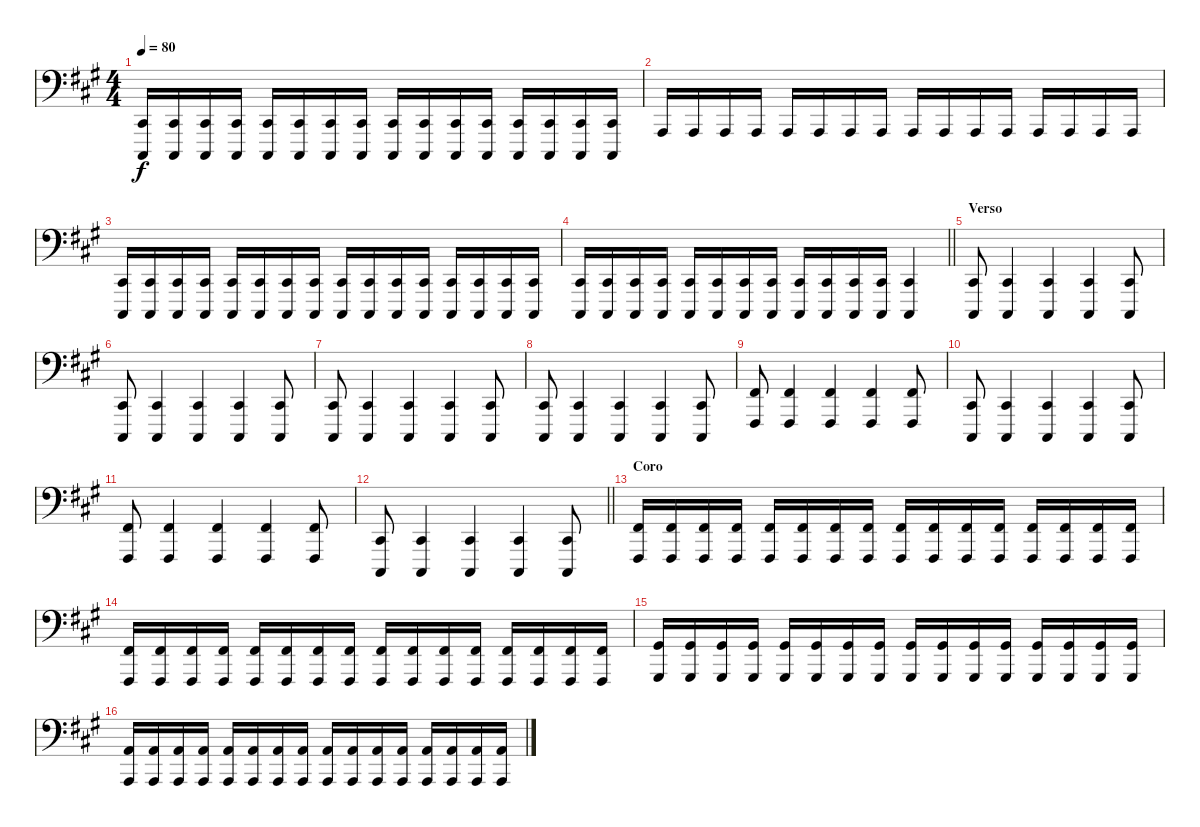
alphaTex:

\track "" {instrument acousticgrandpiano}
\staff {score}
\tuning (E2 B1 G1 D1 A0 E0 C0) {hide}
\ts (4 4)
\tempo 80
\clef f4
\ks f#minor
(4.5 1.7).16{ot 8vb dy f} (4.5 1.7).16{ot 8vb} (4.5 1.7).16{ot 8vb} (4.5 1.7).16{ot 8vb} (4.5 1.7).16{ot 8vb} (4.5 1.7).16{ot 8vb} (4.5 1.7).16{ot 8vb} (4.5 1.7).16{ot 8vb} (4.5 1.7).16{ot 8vb} (4.5 1.7).16{ot 8vb} (4.5 1.7).16{ot 8vb} (4.5 1.7).16{ot 8vb} (4.5 1.7).16{ot 8vb} (4.5 1.7).16{ot 8vb} (4.5 1.7).16{ot 8vb} (4.5 1.7).16{ot 8vb} |
0.5.16{ot 8vb} 0.5.16{ot 8vb} 0.5.16{ot 8vb} 0.5.16{ot 8vb} 0.5.16{ot 8vb} 0.5.16{ot 8vb} 0.5.16{ot 8vb} 0.5.16{ot 8vb} 0.5.16{ot 8vb} 0.5.16{ot 8vb} 0.5.16{ot 8vb} 0.5.16{ot 8vb} 0.5.16{ot 8vb} 0.5.16{ot 8vb} 0.5.16{ot 8vb} 0.5.16{ot 8vb} |
(4.5 1.7).16{ot 8vb} (4.5 1.7).16{ot 8vb} (4.5 1.7).16{ot 8vb} (4.5 1.7).16{ot 8vb} (4.5 1.7).16{ot 8vb} (4.5 1.7).16{ot 8vb} (4.5 1.7).16{ot 8vb} (4.5 1.7).16{ot 8vb} (4.5 1.7).16{ot 8vb} (4.5 1.7).16{ot 8vb} (4.5 1.7).16{ot 8vb} (4.5 1.7).16{ot 8vb} (4.5 1.7).16{ot 8vb} (4.5 1.7).16{ot 8vb} (4.5 1.7).16{ot 8vb} (4.5 1.7).16{ot 8vb} |
\barLineRight lightlight
(4.5 1.7).16{ot 8vb} (4.5 1.7).16{ot 8vb} (4.5 1.7).16{ot 8vb} (4.5 1.7).16{ot 8vb} (4.5 1.7).16{ot 8vb} (4.5 1.7).16{ot 8vb} (4.5 1.7).16{ot 8vb} (4.5 1.7).16{ot 8vb} (4.5 1.7).16{ot 8vb} (4.5 1.7).16{ot 8vb} (4.5 1.7).16{ot 8vb} (4.5 1.7).16{ot 8vb} (4.5 1.7).4{ot 8vb} |
\section ("" "Verso")
(4.5 1.7).8{ot 8vb} (4.5 1.7).4{ot 8vb} (4.5 1.7).4{ot 8vb} (4.5 1.7).4{ot 8vb} (4.5 1.7).8{ot 8vb} |
(4.5 1.7).8{ot 8vb} (4.5 1.7).4{ot 8vb} (4.5 1.7).4{ot 8vb} (4.5 1.7).4{ot 8vb} (4.5 1.7).8{ot 8vb} |
(4.5 1.7).8{ot 8vb} (4.5 1.7).4{ot 8vb} (4.5 1.7).4{ot 8vb} (4.5 1.7).4{ot 8vb} (4.5 1.7).8{ot 8vb} |
(4.5 1.7).8{ot 8vb} (4.5 1.7).4{ot 8vb} (4.5 1.7).4{ot 8vb} (4.5 1.7).4{ot 8vb} (4.5 1.7).8{ot 8vb} |
(4.4 2.6).8{ot 8vb} (4.4 2.6).4{ot 8vb} (4.4 2.6).4{ot 8vb} (4.4 2.6).4{ot 8vb} (4.4 2.6).8{ot 8vb} |
(4.5 1.7).8{ot 8vb} (4.5 1.7).4{ot 8vb} (4.5 1.7).4{ot 8vb} (4.5 1.7).4{ot 8vb} (4.5 1.7).8{ot 8vb} |
(4.4 2.6).8{ot 8vb} (4.4 2.6).4{ot 8vb} (4.4 2.6).4{ot 8vb} (4.4 2.6).4{ot 8vb} (4.4 2.6).8{ot 8vb} |
\barLineRight lightlight
(4.5 1.7).8{ot 8vb} (4.5 1.7).4{ot 8vb} (4.5 1.7).4{ot 8vb} (4.5 1.7).4{ot 8vb} (4.5 1.7).8{ot 8vb} |
\section ("" "Coro")
(4.4 2.6).16{ot 8vb} (4.4 2.6).16{ot 8vb} (4.4 2.6).16{ot 8vb} (4.4 2.6).16{ot 8vb} (4.4 2.6).16{ot 8vb} (4.4 2.6).16{ot 8vb} (4.4 2.6).16{ot 8vb} (4.4 2.6).16{ot 8vb} (4.4 2.6).16{ot 8vb} (4.4 2.6).16{ot 8vb} (4.4 2.6).16{ot 8vb} (4.4 2.6).16{ot 8vb} (4.4 2.6).16{ot 8vb} (4.4 2.6).16{ot 8vb} (4.4 2.6).16{ot 8vb} (4.4 2.6).16{ot 8vb} |
(4.4 2.6).16{ot 8vb} (4.4 2.6).16{ot 8vb} (4.4 2.6).16{ot 8vb} (4.4 2.6).16{ot 8vb} (4.4 2.6).16{ot 8vb} (4.4 2.6).16{ot 8vb} (4.4 2.6).16{ot 8vb} (4.4 2.6).16{ot 8vb} (4.4 2.6).16{ot 8vb} (4.4 2.6).16{ot 8vb} (4.4 2.6).16{ot 8vb} (4.4 2.6).16{ot 8vb} (4.4 2.6).16{ot 8vb} (4.4 2.6).16{ot 8vb} (4.4 2.6).16{ot 8vb} (4.4 2.6).16{ot 8vb} |
(6.4 4.6).16{ot 8vb} (6.4 4.6).16{ot 8vb} (6.4 4.6).16{ot 8vb} (6.4 4.6).16{ot 8vb} (6.4 4.6).16{ot 8vb} (6.4 4.6).16{ot 8vb} (6.4 4.6).16{ot 8vb} (6.4 4.6).16{ot 8vb} (6.4 4.6).16{ot 8vb} (6.4 4.6).16{ot 8vb} (6.4 4.6).16{ot 8vb} (6.4 4.6).16{ot 8vb} (6.4 4.6).16{ot 8vb} (6.4 4.6).16{ot 8vb} (6.4 4.6).16{ot 8vb} (6.4 4.6).16{ot 8vb} |
(2.3 0.5).16{ot 8vb} (2.3 0.5).16{ot 8vb} (2.3 0.5).16{ot 8vb} (2.3 0.5).16{ot 8vb} (2.3 0.5).16{ot 8vb} (2.3 0.5).16{ot 8vb} (2.3 0.5).16{ot 8vb} (2.3 0.5).16{ot 8vb} (2.3 0.5).16{ot 8vb} (2.3 0.5).16{ot 8vb} (2.3 0.5).16{ot 8vb} (2.3 0.5).16{ot 8vb} (2.3 0.5).16{ot 8vb} (2.3 0.5).16{ot 8vb} (2.3 0.5).16{ot 8vb} (2.3 0.5).16{ot 8vb}
